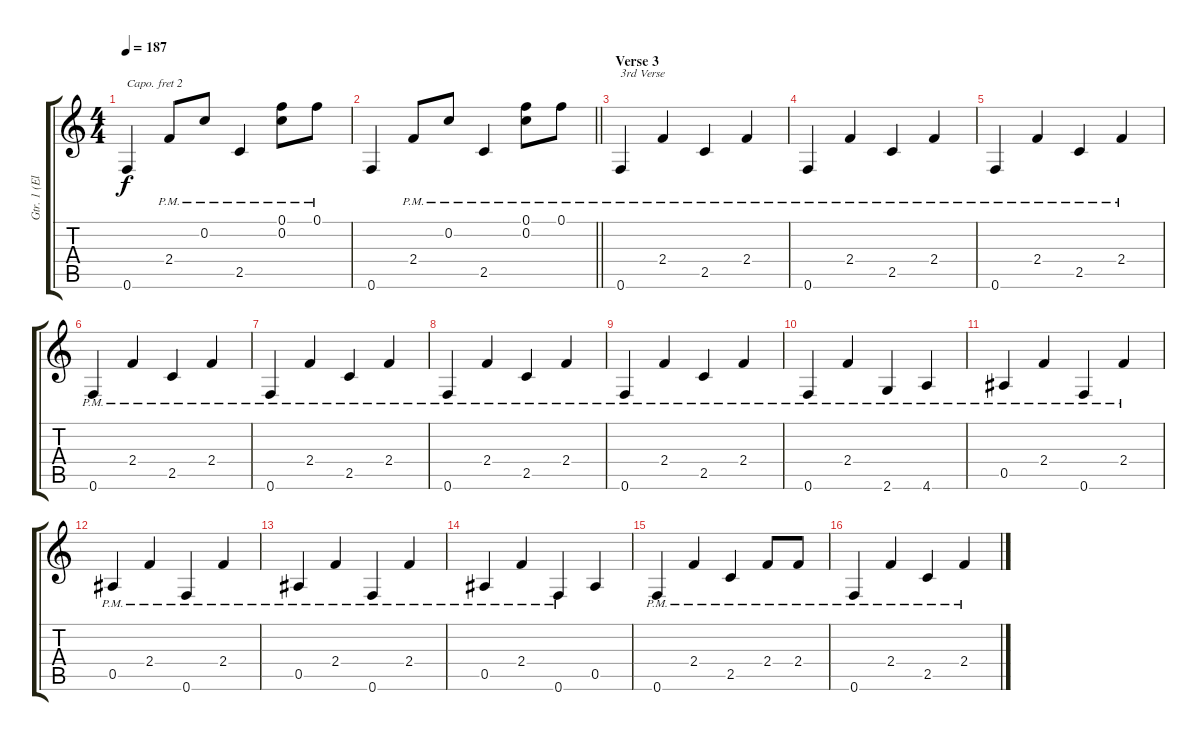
\track ("Gtr. 1 (Electric)" "Gtr. 1 (El") {instrument electricguitarclean}
\staff {score tabs}
\capo 2
\tuning (Eb4 Bb3 Gb3 Db3 Ab2 Eb2) {hide}
\ts (4 4)
\tempo 187
\clef g2
\ks c
0.6.4{dy f} 2.4{pm}.8 0.2{pm}.8 2.5{pm}.4 (0.1{pm} 0.2{pm}).8 0.1{pm}.8 |
\barLineRight lightlight
0.6.4 2.4{pm}.8 0.2{pm}.8 2.5{pm}.4 (0.1{pm} 0.2{pm}).8 0.1{pm}.8 |
\section ("" "Verse 3")
0.6{pm}.4{txt "3rd Verse"} 2.4{pm}.4 2.5{pm}.4 2.4{pm}.4 |
0.6{pm}.4 2.4{pm}.4 2.5{pm}.4 2.4{pm}.4 |
0.6{pm}.4 2.4{pm}.4 2.5{pm}.4 2.4{pm}.4 |
0.6{pm}.4 2.4{pm}.4 2.5{pm}.4 2.4{pm}.4 |
0.6{pm}.4 2.4{pm}.4 2.5{pm}.4 2.4{pm}.4 |
0.6{pm}.4 2.4{pm}.4 2.5{pm}.4 2.4{pm}.4 |
0.6{pm}.4 2.4{pm}.4 2.5{pm}.4 2.4{pm}.4 |
0.6{pm}.4 2.4{pm}.4 2.6{pm}.4 4.6{pm}.4 |
0.5{pm}.4 2.4{pm}.4 0.6{pm}.4 2.4{pm}.4 |
0.5{pm}.4 2.4{pm}.4 0.6{pm}.4 2.4{pm}.4 |
0.5{pm}.4 2.4{pm}.4 0.6{pm}.4 2.4{pm}.4 |
0.5{pm}.4 2.4{pm}.4 0.6{pm}.4 0.5.4 |
0.6{pm}.4 2.4{pm}.4 2.5{pm}.4 2.4{pm}.8 2.4{pm}.8 |
0.6{pm}.4 2.4{pm}.4 2.5{pm}.4 2.4{pm}.4
